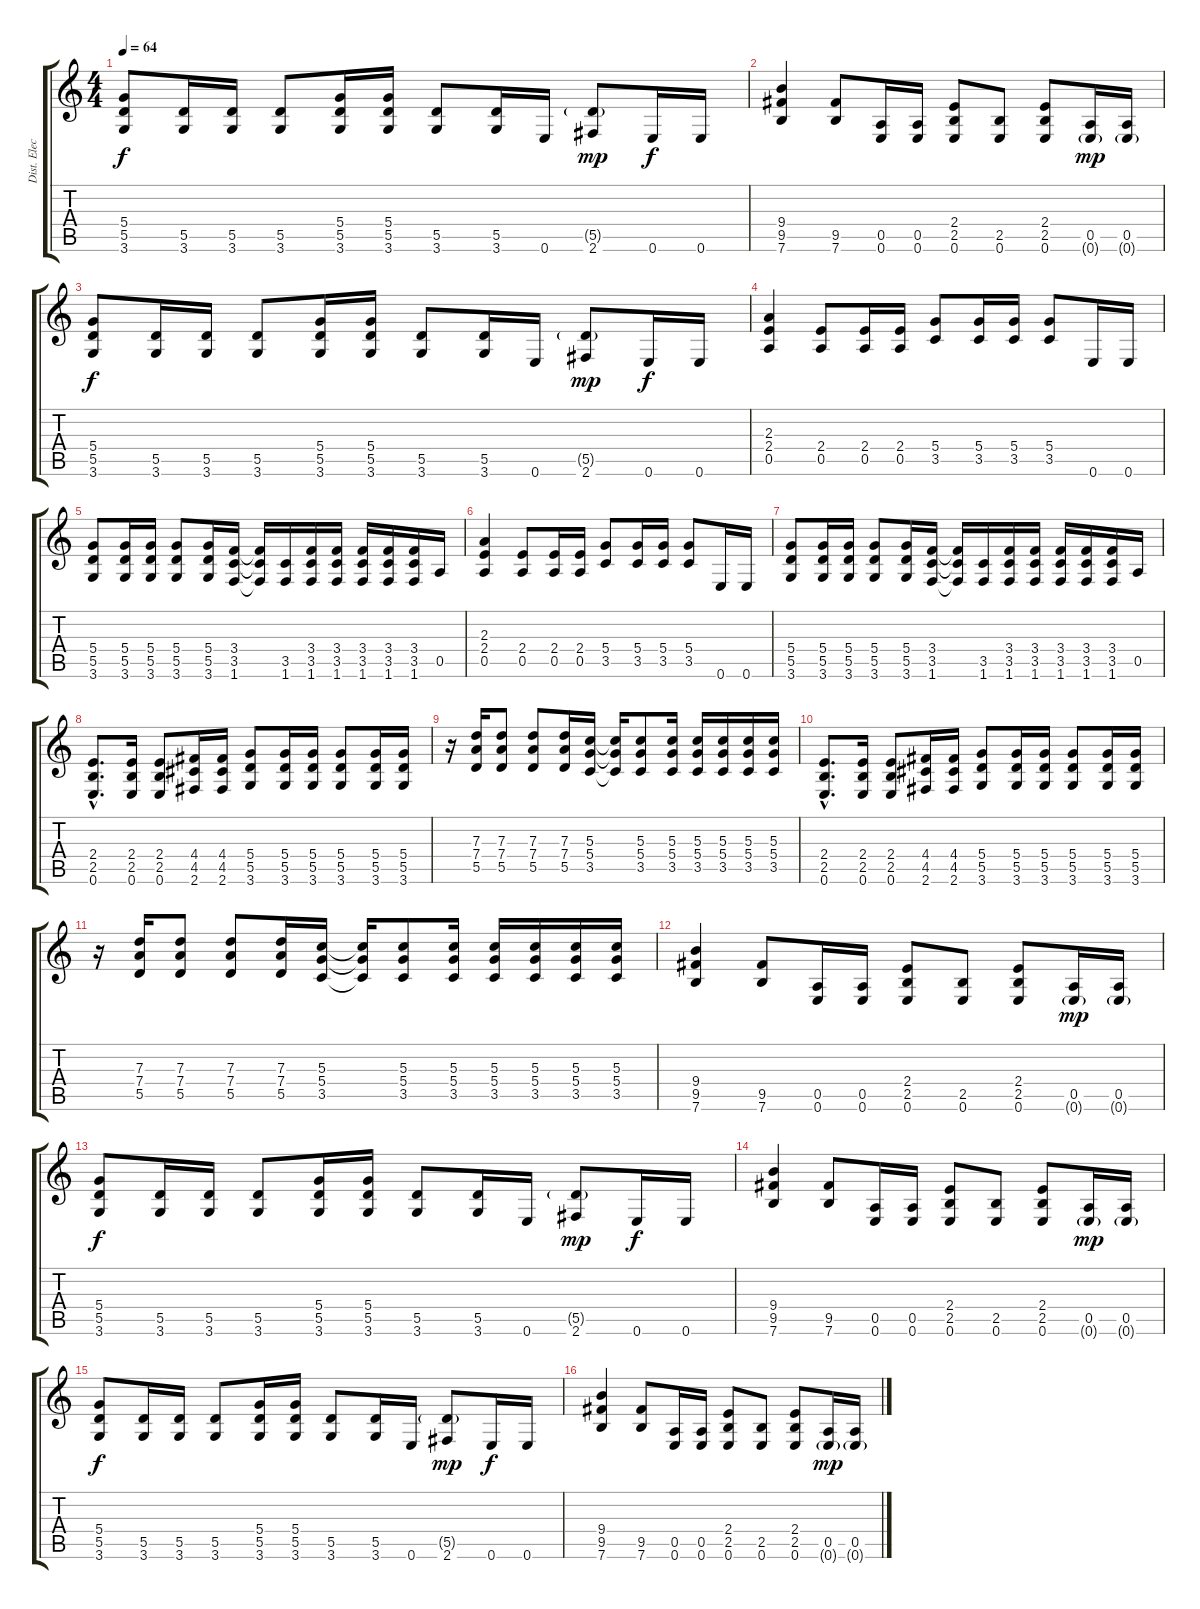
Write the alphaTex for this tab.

\track ("Dist. Elec 2" "Dist. Elec") {instrument distortionguitar}
\staff {score tabs}
\tuning (E4 B3 G3 D3 A2 E2) {hide}
\ts (4 4)
\tempo 64
\clef g2
\ks c
(5.4 5.5 3.6).8{dy f} (5.5 3.6).16 (5.5 3.6).16 (5.5 3.6).8 (5.4 5.5 3.6).16 (5.4 5.5 3.6).16 (5.5 3.6).8 (5.5 3.6).16 0.6.16 (5.5{g} 2.6).8{dy mp} 0.6.16{dy f} 0.6.16 |
(9.4 9.5 7.6).4 (9.5 7.6).8 (0.5 0.6).16 (0.5 0.6).16 (2.4 2.5 0.6).8 (2.5 0.6).8 (2.4 2.5 0.6).8 (0.5 0.6{g}).16{dy mp} (0.5 0.6{g}).16 |
(5.4 5.5 3.6).8{dy f} (5.5 3.6).16 (5.5 3.6).16 (5.5 3.6).8 (5.4 5.5 3.6).16 (5.4 5.5 3.6).16 (5.5 3.6).8 (5.5 3.6).16 0.6.16 (5.5{g} 2.6).8{dy mp} 0.6.16{dy f} 0.6.16 |
(2.3 2.4 0.5).4 (2.4 0.5).8 (2.4 0.5).16 (2.4 0.5).16 (5.4 3.5).8 (5.4 3.5).16 (5.4 3.5).16 (5.4 3.5).8 0.6.16 0.6.16 |
(5.4 5.5 3.6).8 (5.4 5.5 3.6).16 (5.4 5.5 3.6).16 (5.4 5.5 3.6).8 (5.4 5.5 3.6).16 (3.4 3.5 1.6).16 (3.4{t} 3.5{t} 1.6{t}).16 (3.5 1.6).16 (3.4 3.5 1.6).16 (3.4 3.5 1.6).16 (3.4 3.5 1.6).16 (3.4 3.5 1.6).16 (3.4 3.5 1.6).16 0.5.16 |
(2.3 2.4 0.5).4 (2.4 0.5).8 (2.4 0.5).16 (2.4 0.5).16 (5.4 3.5).8 (5.4 3.5).16 (5.4 3.5).16 (5.4 3.5).8 0.6.16 0.6.16 |
(5.4 5.5 3.6).8 (5.4 5.5 3.6).16 (5.4 5.5 3.6).16 (5.4 5.5 3.6).8 (5.4 5.5 3.6).16 (3.4 3.5 1.6).16 (3.4{t} 3.5{t} 1.6{t}).16 (3.5 1.6).16 (3.4 3.5 1.6).16 (3.4 3.5 1.6).16 (3.4 3.5 1.6).16 (3.4 3.5 1.6).16 (3.4 3.5 1.6).16 0.5.16 |
(2.4{hac} 2.5{hac} 0.6{hac}).8{d} (2.4 2.5 0.6).16 (2.4 2.5 0.6).8 (4.4 4.5 2.6).16 (4.4 4.5 2.6).16 (5.4 5.5 3.6).8 (5.4 5.5 3.6).16 (5.4 5.5 3.6).16 (5.4 5.5 3.6).8 (5.4 5.5 3.6).16 (5.4 5.5 3.6).16 |
r.16 (7.3 7.4 5.5).16 (7.3 7.4 5.5).8 (7.3 7.4 5.5).8 (7.3 7.4 5.5).16 (5.3 5.4 3.5).16 (5.3{t} 5.4{t} 3.5{t}).16 (5.3 5.4 3.5).8 (5.3 5.4 3.5).16 (5.3 5.4 3.5).16 (5.3 5.4 3.5).16 (5.3 5.4 3.5).16 (5.3 5.4 3.5).16 |
(2.4{hac} 2.5{hac} 0.6{hac}).8{d} (2.4 2.5 0.6).16 (2.4 2.5 0.6).8 (4.4 4.5 2.6).16 (4.4 4.5 2.6).16 (5.4 5.5 3.6).8 (5.4 5.5 3.6).16 (5.4 5.5 3.6).16 (5.4 5.5 3.6).8 (5.4 5.5 3.6).16 (5.4 5.5 3.6).16 |
r.16 (7.3 7.4 5.5).16 (7.3 7.4 5.5).8 (7.3 7.4 5.5).8 (7.3 7.4 5.5).16 (5.3 5.4 3.5).16 (5.3{t} 5.4{t} 3.5{t}).16 (5.3 5.4 3.5).8 (5.3 5.4 3.5).16 (5.3 5.4 3.5).16 (5.3 5.4 3.5).16 (5.3 5.4 3.5).16 (5.3 5.4 3.5).16 |
(9.4 9.5 7.6).4 (9.5 7.6).8 (0.5 0.6).16 (0.5 0.6).16 (2.4 2.5 0.6).8 (2.5 0.6).8 (2.4 2.5 0.6).8 (0.5 0.6{g}).16{dy mp} (0.5 0.6{g}).16 |
(5.4 5.5 3.6).8{dy f} (5.5 3.6).16 (5.5 3.6).16 (5.5 3.6).8 (5.4 5.5 3.6).16 (5.4 5.5 3.6).16 (5.5 3.6).8 (5.5 3.6).16 0.6.16 (5.5{g} 2.6).8{dy mp} 0.6.16{dy f} 0.6.16 |
(9.4 9.5 7.6).4 (9.5 7.6).8 (0.5 0.6).16 (0.5 0.6).16 (2.4 2.5 0.6).8 (2.5 0.6).8 (2.4 2.5 0.6).8 (0.5 0.6{g}).16{dy mp} (0.5 0.6{g}).16 |
(5.4 5.5 3.6).8{dy f} (5.5 3.6).16 (5.5 3.6).16 (5.5 3.6).8 (5.4 5.5 3.6).16 (5.4 5.5 3.6).16 (5.5 3.6).8 (5.5 3.6).16 0.6.16 (5.5{g} 2.6).8{dy mp} 0.6.16{dy f} 0.6.16 |
(9.4 9.5 7.6).4 (9.5 7.6).8 (0.5 0.6).16 (0.5 0.6).16 (2.4 2.5 0.6).8 (2.5 0.6).8 (2.4 2.5 0.6).8 (0.5 0.6{g}).16{dy mp} (0.5 0.6{g}).16
